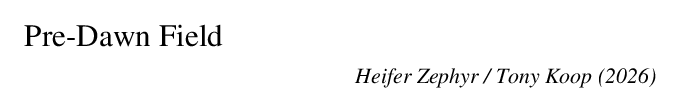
X:1
T:Pre-Dawn Field
C:Heifer Zephyr / Tony Koop (2026)
M:4/4
L:1/8
Q:1/4=60
K:Am
A8 | A4 c4 | d4 c2 A2 | A8 !breath! |
A4 c2 d2 | e6 d2 | c4 A4 | A8 !breath! |
A8 | A4 c4 | d4 c2 A2 | A8 !breath! |
A4 c2 d2 | e4 d2 c2 | A8 | A8 !breath! |
e4 g4 | a8 | g4 e4 | d4 c4 !breath! |
{g}a4 g4 | e8 | d4 e4 | c8 !breath! |
A4 c4 | d4 e2 d2 | c4 A4 | A8 !breath! |
c4 d4 | e6 d2 | c4 A4 | A8 |]
